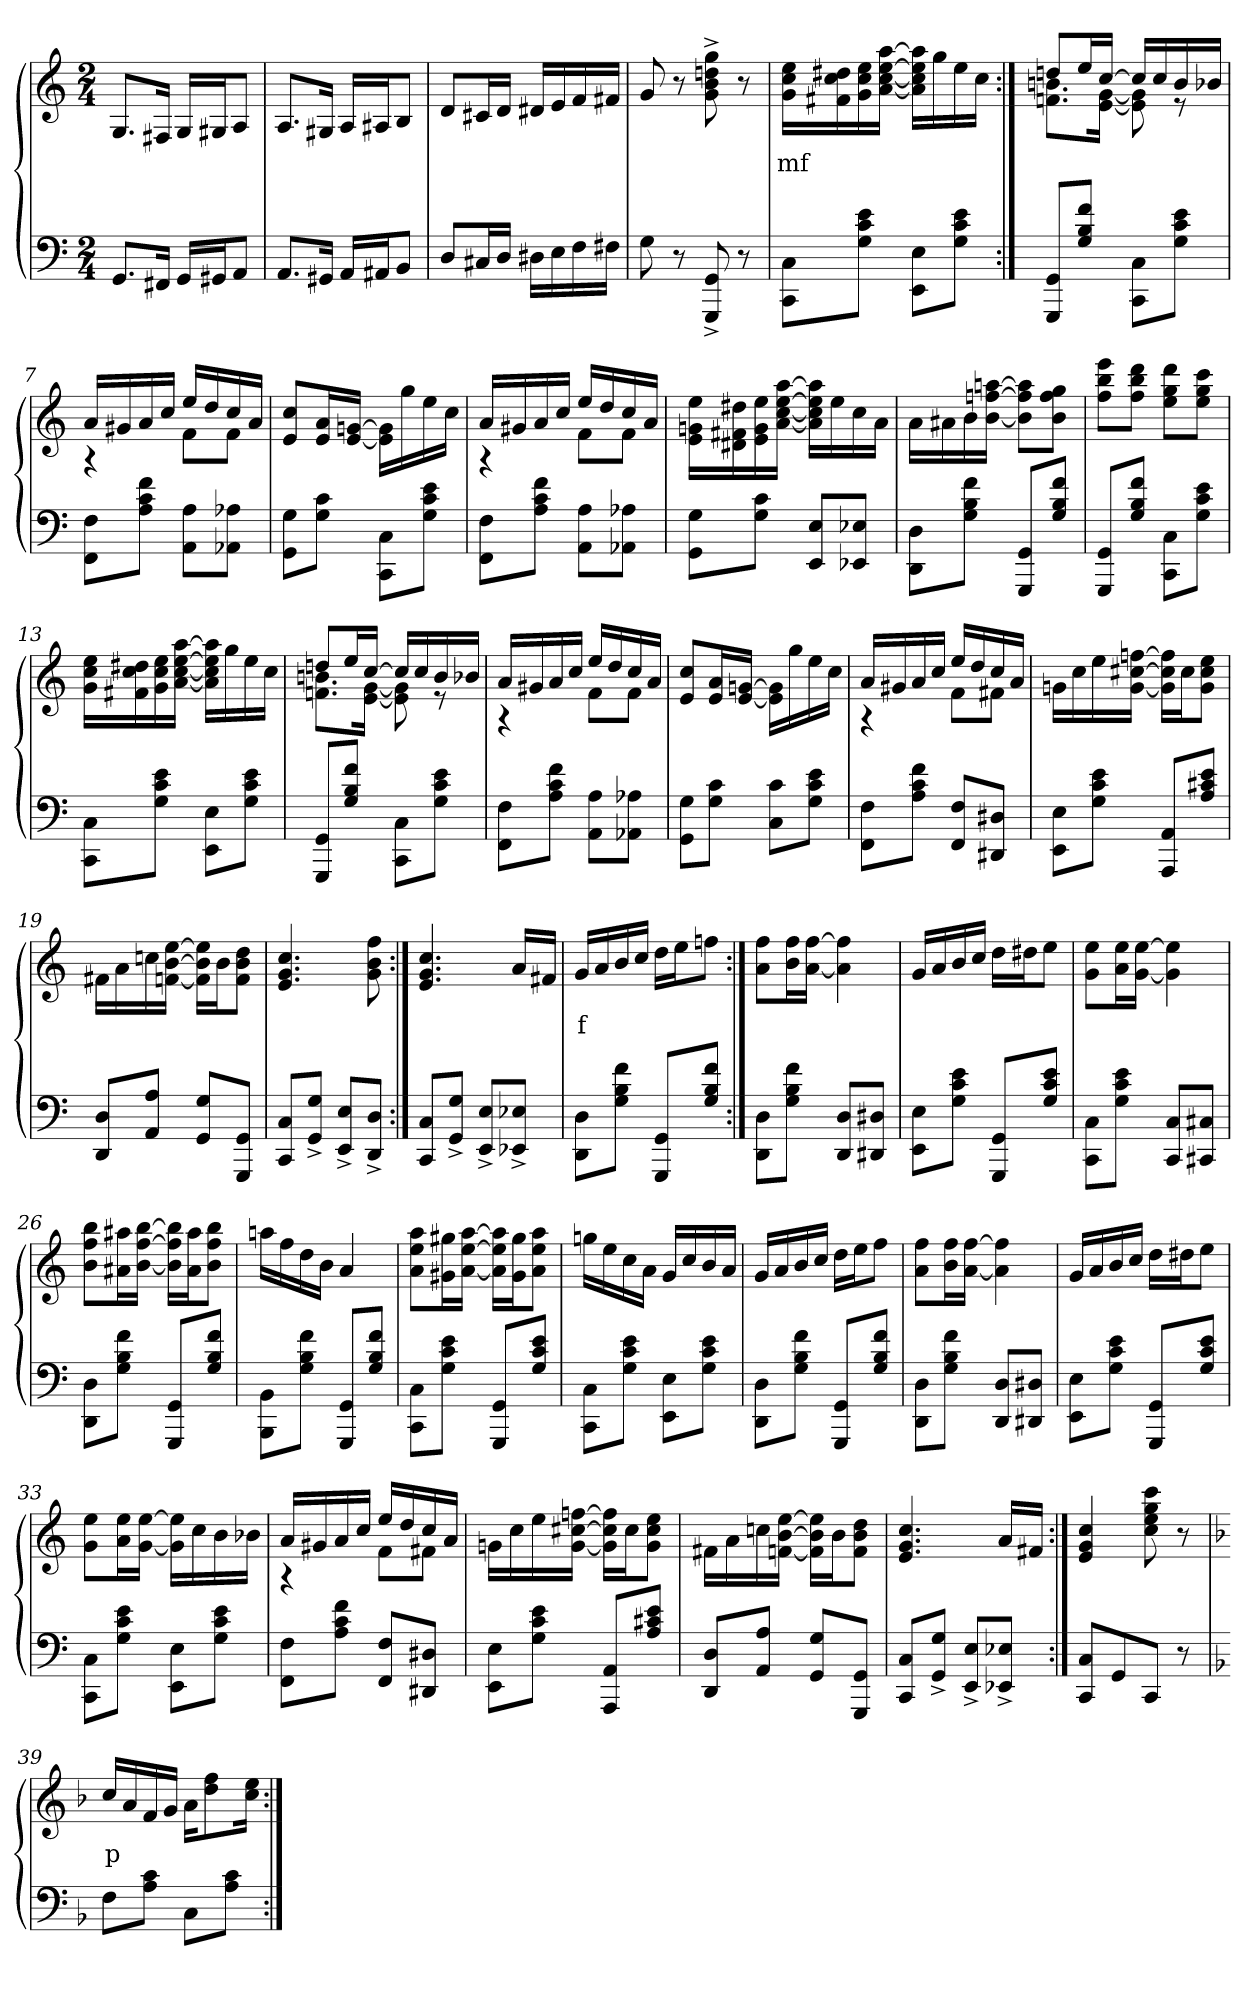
**kern	**kern	**text
*part2	*part1	*part1
*staff2	*staff1	*staff1
*clefF4	*clefG2	*
*k[]	*k[]	*
*M2/4	*M2/4	*
=1	=1	=1
8.GGL	8.GL	.
16FF#XJk	16F#XJk	.
16GGLL	16GLL	.
16GG#XJ	16G#XJ	.
8AAJ	8AJ	.
=2	=2	=2
8.AAL	8.AL	.
16GG#XJk	16G#XJk	.
16AALL	16ALL	.
16AA#XJ	16A#XJ	.
8BBJ	8BJ	.
=3	=3	=3
8DL	8dL	.
16C#XL	16c#XL	.
16DJJ	16dJJ	.
16D#XLL	16d#XLL	.
16E	16e	.
16F	16f	.
16F#XJJ	16f#XJJ	.
=4	=4	=4
8G	8g	.
8r	8r	.
8GG^> 8GGG^>	8gg^> 8ddn^> 8b^> 8g^>	.
8r	8r	.
=5	=5	=5
8C 8CCL	16ee 16cc 16gLL	mf
.	16dd#X 16cc 16f#X	.
8e 8c 8GJ	16ee 16cc 16g	.
.	[16aa [16ee [16cc [16aJJ	.
8E 8EEL	16aa] 16ee] 16cc] 16a]LL	.
.	16gg	.
8e 8c 8GJ	16ee	.
.	16ccJJ	.
=6:|!	=6:|!	=6:|!
*	*^	*
8GG 8GGGL	8ddnL	8.bn 8.fnL	.
8f 8B 8GJ	16eeL	.	.
.	[16ccJJ	[16g [16eJk	.
8C 8CCL	16ccLL]	8g] 8e]	.
.	16cc	.	.
8e 8c 8GJ	16b	8r	.
.	16b-XJJ	.	.
=7	=7	=7	=7
8F 8FFL	16aLL	4r	.
.	16g#X	.	.
8f 8c 8AJ	16a	.	.
.	16ccJJ	.	.
8A 8AAL	16eeLL	8fL	.
.	16dd	.	.
8A-X 8AA-XJ	16cc	8fJ	.
.	16aJJ	.	.
*	*v	*v	*
=8	=8	=8
8G 8GGL	8cc 8eL	.
8c 8GJ	16a 16eL	.
.	[16gn [16eJJ	.
8C 8CCL	16g] 16e]LL	.
.	16gg	.
8e 8c 8GJ	16ee	.
.	16ccJJ	.
=9	=9	=9
*	*^	*
8F 8FFL	16aLL	4r	.
.	16g#X	.	.
8f 8c 8AJ	16a	.	.
.	16ccJJ	.	.
8A 8AAL	16eeLL	8fL	.
.	16dd	.	.
8A-X 8AA-XJ	16cc	8fJ	.
.	16aJJ	.	.
*	*v	*v	*
=10	=10	=10
8G 8GGL	16ee 16gn 16eLL	.
.	16dd#X 16f#X 16d#X	.
8c 8GJ	16ee 16g 16e	.
.	[16aa [16ee [16cc [16aJJ	.
8E 8EEL	16aa] 16ee] 16cc] 16a]LL	.
.	16ee	.
8E-X 8EE-XJ	16cc	.
.	16aJJ	.
=11	=11	=11
8D 8DDL	16aLL	.
.	16a#X	.
8f 8B 8GJ	16b	.
.	[16aan [16ffn [16bJJ	.
8GG 8GGGL	8aa] 8ff] 8b]L	.
8f 8B 8GJ	8gg 8ff 8bJ	.
=12	=12	=12
8GG 8GGGL	8eee 8bb 8ffL	.
8f 8B 8GJ	8ddd 8bb 8ffJ	.
8C 8CCL	8ddd 8gg 8eeL	.
8e 8c 8GJ	8ccc 8gg 8eeJ	.
=13	=13	=13
8C 8CCL	16ee 16cc 16gLL	.
.	16dd#X 16cc 16f#X	.
8e 8c 8GJ	16ee 16cc 16g	.
.	[16aa [16ee [16cc [16aJJ	.
8E 8EEL	16aa] 16ee] 16cc] 16a]LL	.
.	16gg	.
8e 8c 8GJ	16ee	.
.	16ccJJ	.
=14	=14	=14
*	*^	*
8GG 8GGGL	8ddnL	8.bn 8.fnL	.
8f 8B 8GJ	16eeL	.	.
.	[16ccJJ	[16g [16eJk	.
8C 8CCL	16ccLL]	8g] 8e]	.
.	16cc	.	.
8e 8c 8GJ	16b	8r	.
.	16b-XJJ	.	.
=15	=15	=15	=15
8F 8FFL	16aLL	4r	.
.	16g#X	.	.
8f 8c 8AJ	16a	.	.
.	16ccJJ	.	.
8A 8AAL	16eeLL	8fL	.
.	16dd	.	.
8A-X 8AA-XJ	16cc	8fJ	.
.	16aJJ	.	.
*	*v	*v	*
=16	=16	=16
8G 8GGL	8cc 8eL	.
8c 8GJ	16a 16eL	.
.	[16gn [16eJJ	.
8c 8CL	16g] 16e]LL	.
.	16gg	.
8e 8c 8GJ	16ee	.
.	16ccJJ	.
=17	=17	=17
*	*^	*
8F 8FFL	16aLL	4r	.
.	16g#X	.	.
8f 8c 8AJ	16a	.	.
.	16ccJJ	.	.
8F 8FFL	16eeLL	8fL	.
.	16dd	.	.
8D#X 8DD#XJ	16cc	8f#XJ	.
.	16aJJ	.	.
*	*v	*v	*
=18	=18	=18
8E 8EEL	16gnLL	.
.	16cc	.
8e 8c 8GJ	16ee	.
.	[16ffn [16cc#X [16gJJ	.
8AA 8AAAL	16ff] 16cc#] 16g]LL	.
.	16cc#J	.
8e 8c#X 8AJ	8ee 8cc# 8gJ	.
=19	=19	=19
8D 8DDL	16f#XLL	.
.	16a	.
8A 8AAJ	16ccn	.
.	[16ee [16b [16fnJJ	.
8G 8GGL	16ee] 16b] 16f]LL	.
.	16bJ	.
8GG 8GGGJ	8dd 8b 8fJ	.
=20	=20	=20
8C 8CCL	4.cc 4.g 4.e	.
8G^> 8GG^>J	.	.
8E^> 8EE^>L	.	.
8D^> 8DD^>J	8ff 8b 8g	.
=21:|!	=21:|!	=21:|!
8C 8CCL	4.cc 4.g 4.e	.
8G^> 8GG^>J	.	.
8E^> 8EE^>L	.	.
8E-X^> 8EE-X^>J	16aLL	.
.	16f#XJJ	.
=22	=22	=22
8D 8DDL	16gLL	f
.	16a	.
8f 8B 8GJ	16b	.
.	16ccJJ	.
8GG 8GGGL	16ddLL	.
.	16eeJ	.
8f 8B 8GJ	8ffnJ	.
=23:|!	=23:|!	=23:|!
8D 8DDL	8ff 8aL	.
8f 8B 8GJ	16ff 16bL	.
.	[16ff [16aJJ	.
8D 8DDL	4ff] 4a]	.
8D#X 8DD#XJ	.	.
=24	=24	=24
8E 8EEL	16gLL	.
.	16a	.
8e 8c 8GJ	16b	.
.	16ccJJ	.
8GG 8GGGL	16ddLL	.
.	16dd#XJ	.
8e 8c 8GJ	8eeJ	.
=25	=25	=25
8C 8CCL	8ee 8gL	.
8e 8c 8GJ	16ee 16aL	.
.	[16ee [16gJJ	.
8C 8CCL	4ee] 4g]	.
8C#X 8CC#XJ	.	.
=26	=26	=26
8D 8DDL	8bb 8ff 8bL	.
8f 8B 8GJ	16aa#X 16a#XL	.
.	[16bb [16ff [16bJJ	.
8GG 8GGGL	16bb] 16ff] 16b]LL	.
.	16aa# 16a#J	.
8f 8B 8GJ	8bb 8ff 8bJ	.
=27	=27	=27
8BB 8BBBL	16aanLL	.
.	16ff	.
8f 8B 8GJ	16dd	.
.	16bJJ	.
8GG 8GGGL	4a	.
8f 8B 8GJ	.	.
=28	=28	=28
8C 8CCL	8aa 8ee 8aL	.
8e 8c 8GJ	16gg#X 16g#XL	.
.	[16aa [16ee [16aJJ	.
8GG 8GGGL	16aa] 16ee] 16a]LL	.
.	16gg# 16g#J	.
8e 8c 8GJ	8aa 8ee 8aJ	.
=29	=29	=29
8C 8CCL	16ggnLL	.
.	16ee	.
8e 8c 8GJ	16cc	.
.	16aJJ	.
8E 8EEL	16gLL	.
.	16cc	.
8e 8c 8GJ	16b	.
.	16aJJ	.
=30	=30	=30
8D 8DDL	16gLL	.
.	16a	.
8f 8B 8GJ	16b	.
.	16ccJJ	.
8GG 8GGGL	16ddLL	.
.	16eeJ	.
8f 8B 8GJ	8ffJ	.
=31	=31	=31
8D 8DDL	8ff 8aL	.
8f 8B 8GJ	16ff 16bL	.
.	[16ff [16aJJ	.
8D 8DDL	4ff] 4a]	.
8D#X 8DD#XJ	.	.
=32	=32	=32
8E 8EEL	16gLL	.
.	16a	.
8e 8c 8GJ	16b	.
.	16ccJJ	.
8GG 8GGGL	16ddLL	.
.	16dd#XJ	.
8e 8c 8GJ	8eeJ	.
=33	=33	=33
8C 8CCL	8ee 8gL	.
8e 8c 8GJ	16ee 16aL	.
.	[16ee [16gJJ	.
8E 8EEL	16ee] 16g]LL	.
.	16cc	.
8e 8c 8GJ	16b	.
.	16b-XJJ	.
=34	=34	=34
*	*^	*
8F 8FFL	16aLL	4r	.
.	16g#X	.	.
8f 8c 8AJ	16a	.	.
.	16ccJJ	.	.
8F 8FFL	16eeLL	8fL	.
.	16dd	.	.
8D#X 8DD#XJ	16cc	8f#XJ	.
.	16aJJ	.	.
*	*v	*v	*
=35	=35	=35
8E 8EEL	16gnLL	.
.	16cc	.
8e 8c 8GJ	16ee	.
.	[16ffn [16cc#X [16gJJ	.
8AA 8AAAL	16ff] 16cc#] 16g]LL	.
.	16cc#J	.
8e 8c#X 8AJ	8ee 8cc# 8gJ	.
=36	=36	=36
8D 8DDL	16f#XLL	.
.	16a	.
8A 8AAJ	16ccn	.
.	[16ee [16b [16fnJJ	.
8G 8GGL	16ee] 16b] 16f]LL	.
.	16bJ	.
8GG 8GGGJ	8dd 8b 8fJ	.
=37	=37	=37
8C 8CCL	4.cc 4.g 4.e	.
8G^> 8GG^>J	.	.
8E^> 8EE^>L	.	.
8E-X^> 8EE-X^>J	16aLL	.
.	16f#XJJ	.
=38:|!	=38:|!	=38:|!
8C 8CCL	4cc 4g 4e	.
8GG	.	.
8CCJ	8ccc 8gg 8ee 8cc	.
8r	8r	.
=39	=39	=39
*k[b-]	*k[b-]	*
8FL	16ccLL	p
.	16a	.
8c 8AJ	16f	.
.	16gJJ	.
8CL	16aKL	.
.	8ff 8dd	.
8c 8AJ	.	.
.	16ee 16ccJk	.
=:|!	=:|!	=:|!
*-	*-	*-
